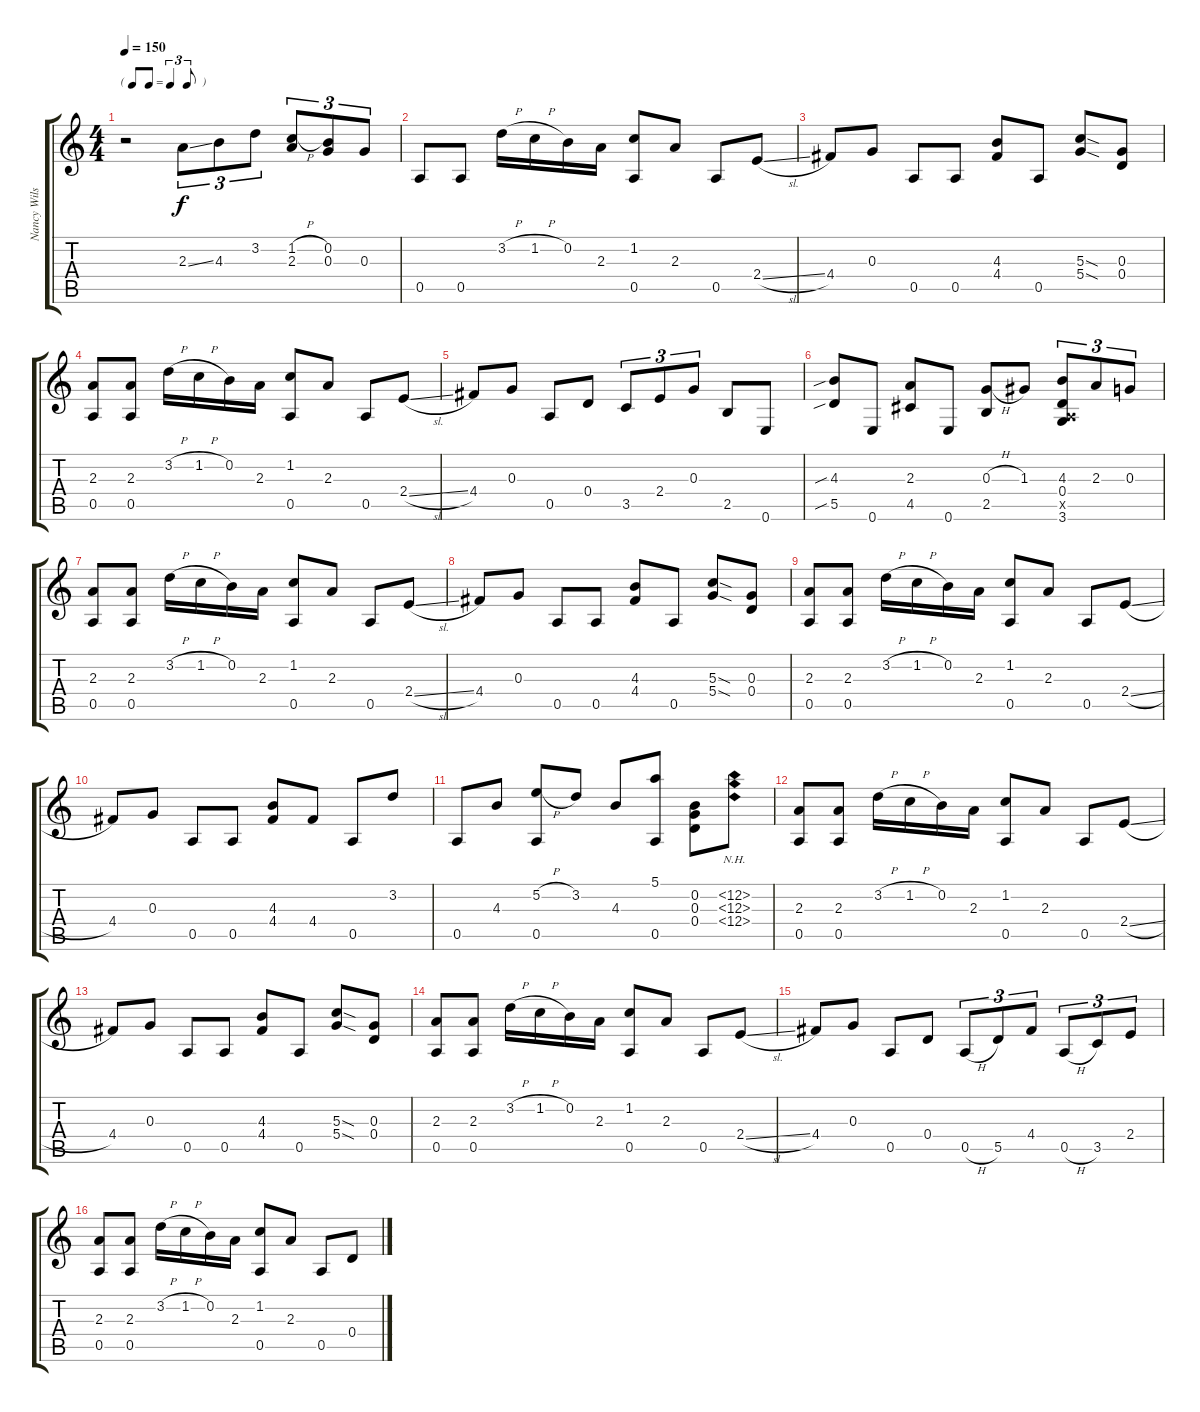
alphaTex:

\track ("Nancy Wilson" "Nancy Wils") {instrument acousticguitarsteel}
\staff {score tabs}
\tuning (E4 B3 G3 D3 A2 E2) {hide}
\ts (4 4)
\tf triplet8th
\tempo 150
\clef g2
\ks c
r.2{dy f instrument acousticguitarsteel} 2.3{ss}.8{tu (3 2)} 4.3.8{tu (3 2)} 3.2.8{tu (3 2)} (1.2{h} 2.3).8{tu (3 2)} (0.2 0.3).8{tu (3 2)} 0.3.8{tu (3 2)} |
0.5.8 0.5.8 3.2{h}.16 1.2{h}.16 0.2.16 2.3.16 (1.2 0.5).8 2.3.8 0.5.8 2.4{sl}.8 |
4.4.8 0.3.8 0.5.8 0.5.8 (4.3 4.4).8 0.5.8 (5.3{sod} 5.4{sod}).8 (0.3 0.4).8 |
(2.3 0.5).8 (2.3 0.5).8 3.2{h}.16 1.2{h}.16 0.2.16 2.3.16 (1.2 0.5).8 2.3.8 0.5.8 2.4{sl}.8 |
4.4.8 0.3.8 0.5.8 0.4.8 3.5.8{tu (3 2)} 2.4.8{tu (3 2)} 0.3.8{tu (3 2)} 2.5.8 0.6.8 |
(4.3{sib} 5.5{sib}).8 0.6.8 (2.3 4.5).8 0.6.8 (0.3{h} 2.5).8 1.3.8 (4.3 0.4 0.5{x} 3.6).8{tu (3 2)} 2.3.8{tu (3 2)} 0.3.8{tu (3 2)} |
(2.3 0.5).8 (2.3 0.5).8 3.2{h}.16 1.2{h}.16 0.2.16 2.3.16 (1.2 0.5).8 2.3.8 0.5.8 2.4{sl}.8 |
4.4.8 0.3.8 0.5.8 0.5.8 (4.3 4.4).8 0.5.8 (5.3{sod} 5.4{sod}).8 (0.3 0.4).8 |
(2.3 0.5).8 (2.3 0.5).8 3.2{h}.16 1.2{h}.16 0.2.16 2.3.16 (1.2 0.5).8 2.3.8 0.5.8 2.4{sl}.8 |
4.4.8 0.3.8 0.5.8 0.5.8 (4.3 4.4).8 4.4.8 0.5.8 3.2.8 |
0.5.8 4.3.8 (5.2{h} 0.5).8 3.2.8 4.3.8 (5.1 0.5).8 (0.2 0.3 0.4).8 (12.2{nh} 12.3{nh} 12.4{nh}).8 |
(2.3 0.5).8 (2.3 0.5).8 3.2{h}.16 1.2{h}.16 0.2.16 2.3.16 (1.2 0.5).8 2.3.8 0.5.8 2.4{sl}.8 |
4.4.8 0.3.8 0.5.8 0.5.8 (4.3 4.4).8 0.5.8 (5.3{sod} 5.4{sod}).8 (0.3 0.4).8 |
(2.3 0.5).8 (2.3 0.5).8 3.2{h}.16 1.2{h}.16 0.2.16 2.3.16 (1.2 0.5).8 2.3.8 0.5.8 2.4{sl}.8 |
4.4.8 0.3.8 0.5.8 0.4.8 0.5{h}.8{tu (3 2)} 5.5.8{tu (3 2)} 4.4.8{tu (3 2)} 0.5{h}.8{tu (3 2)} 3.5.8{tu (3 2)} 2.4.8{tu (3 2)} |
(2.3 0.5).8 (2.3 0.5).8 3.2{h}.16 1.2{h}.16 0.2.16 2.3.16 (1.2 0.5).8 2.3.8 0.5.8 0.4.8
